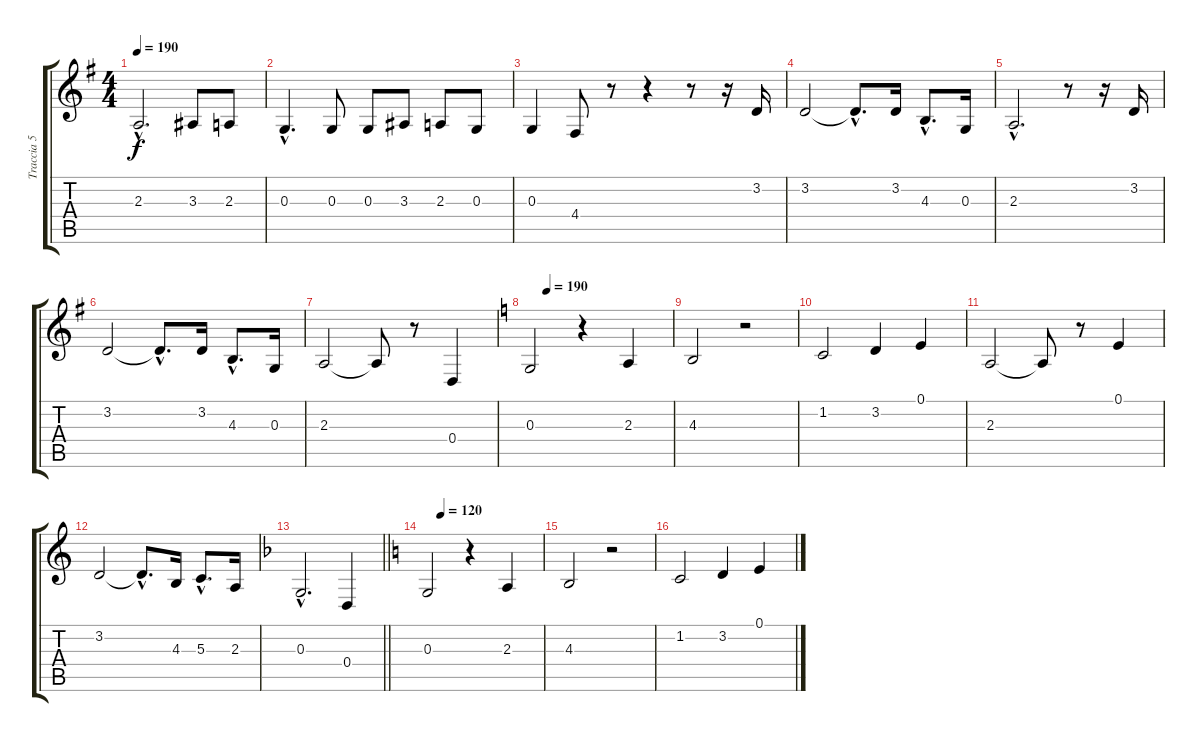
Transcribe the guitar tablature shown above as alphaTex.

\track ("Traccia 5" "Traccia 5") {instrument frenchhorn}
\staff {score tabs}
\tuning (E4 B3 G3 D3 A2 E2) {hide}
\ts (4 4)
\tempo 190
\clef g2
\ks g
2.3{hac}.2{d dy f} 3.3.8 2.3.8 |
0.3{hac}.4{d} 0.3.8 0.3.8 3.3.8 2.3.8 0.3.8 |
0.3.4 4.4.8 r.8 r.4 r.8 r.16 3.2.16 |
3.2.2 3.2{hac t}.8{d} 3.2.16 4.3{hac}.8{d} 0.3.16 |
2.3{hac}.2{d} r.8 r.16 3.2.16 |
3.2.2 3.2{hac t}.8{d} 3.2.16 4.3{hac}.8{d} 0.3.16 |
2.3.2 2.3{t}.8 r.8 0.4.4 |
\tempo (190 0.125)
\ks c
0.3.2 r.4 2.3.4 |
4.3.2 r.2 |
1.2.2 3.2.4 0.1.4 |
2.3.2 2.3{t}.8 r.8 0.1.4 |
3.2.2 3.2{hac t}.8{d} 4.3.16 5.3{hac}.8{d} 2.3.16 |
\barLineRight lightlight
\ks f
0.3{hac}.2{d} 0.4.4 |
\tempo (120 0.125)
\ks c
0.3.2 r.4 2.3.4 |
4.3.2 r.2 |
1.2.2 3.2.4 0.1.4
